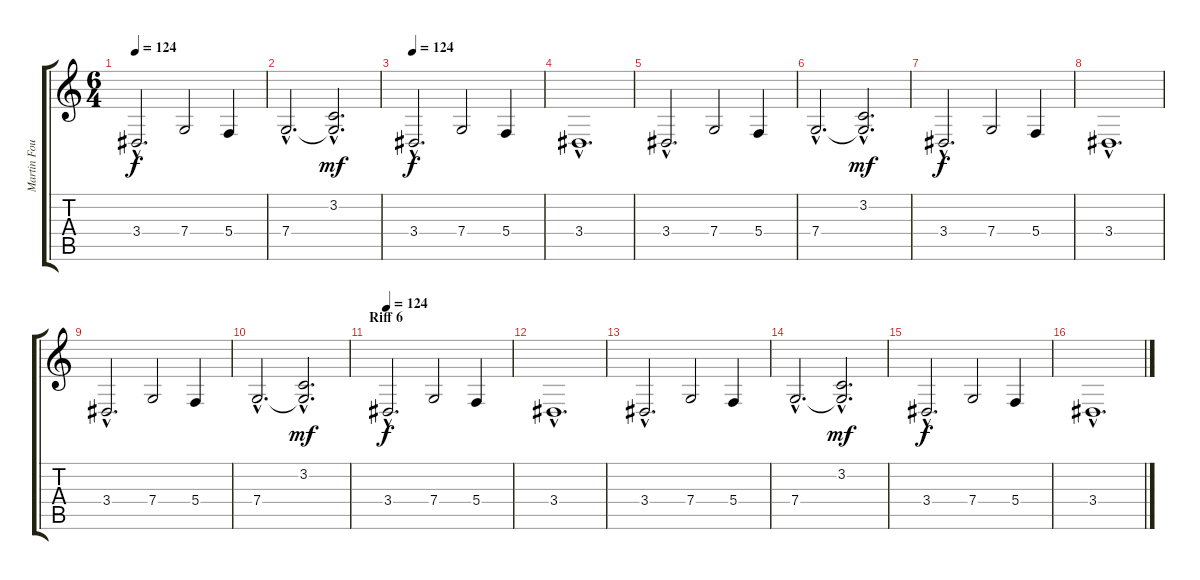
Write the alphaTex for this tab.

\track ("Martin Foul (Unwashed Pianist)" "Martin Fou") {instrument stringensemble1}
\staff {score tabs}
\tuning (D4 A3 F3 C3 G2 D2) {hide}
\ts (6 4)
\tempo 124
\clef g2
\ks c
3.4{hac}.2{d dy f} 7.4.2 5.4.4 |
7.4{hac}.2{d} (3.2{hac} 7.4{hac t}).2{d dy mf} |
\tempo 124
3.4{hac}.2{d dy f volume 16 balance 10 instrument stringensemble1} 7.4.2 5.4.4 |
3.4{hac}.1{d} |
3.4{hac}.2{d} 7.4.2 5.4.4 |
7.4{hac}.2{d} (3.2{hac} 7.4{hac t}).2{d dy mf} |
3.4{hac}.2{d dy f} 7.4.2 5.4.4 |
3.4{hac}.1{d} |
3.4{hac}.2{d} 7.4.2 5.4.4 |
7.4{hac}.2{d} (3.2{hac} 7.4{hac t}).2{d dy mf} |
\section ("" "Riff 6")
\tempo 124
3.4{hac}.2{d dy f volume 16 balance 10 instrument stringensemble1} 7.4.2 5.4.4 |
3.4{hac}.1{d} |
3.4{hac}.2{d} 7.4.2 5.4.4 |
7.4{hac}.2{d} (3.2{hac} 7.4{hac t}).2{d dy mf} |
3.4{hac}.2{d dy f} 7.4.2 5.4.4 |
3.4{hac}.1{d}
